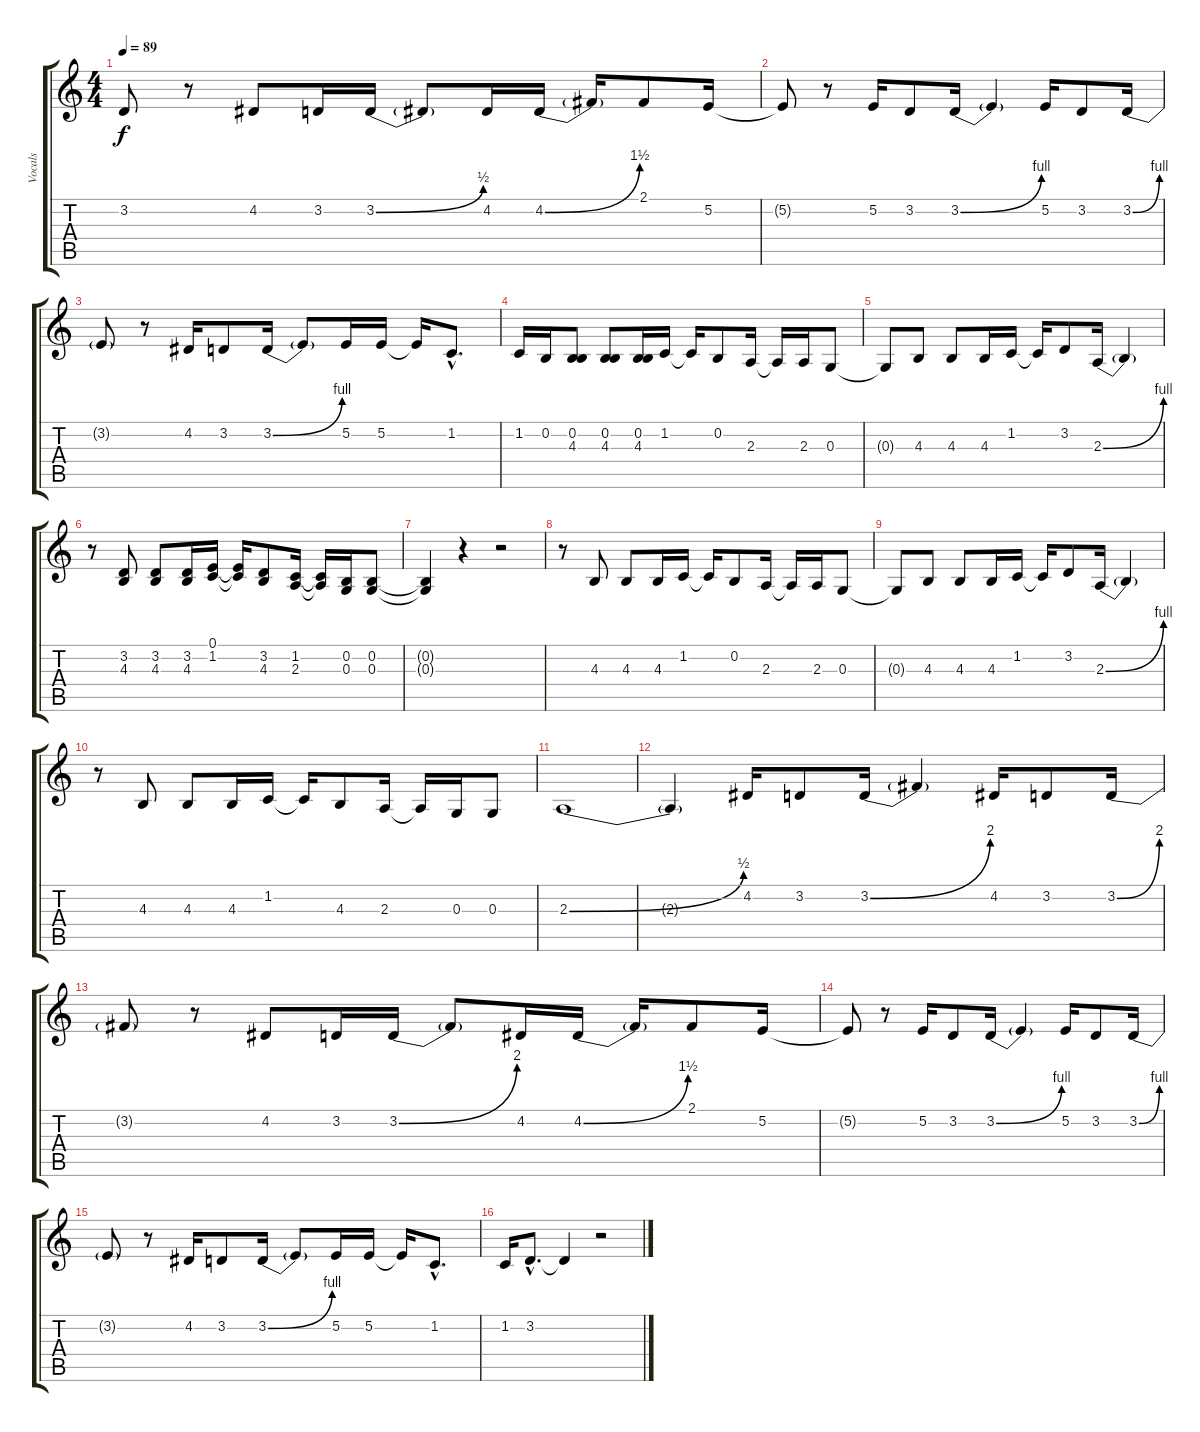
\track ("Vocals" "Vocals") {instrument sitar}
\staff {score tabs}
\tuning (E4 B3 G3 D3 A2 E2) {hide}
\ts (4 4)
\tempo 89
\clef g2
\ks c
3.2{t}.8{dy f} r.8 4.2.8 3.2.16 3.2{be (bend 0 0 60 2)}.16 3.2{t}.8 4.2.16 4.2{be (bend 0 0 60 6)}.16 4.2{t}.16 2.1.8 5.2.16 |
5.2{t}.8 r.8 5.2.16 3.2.8 3.2{be (bend 0 0 60 4)}.16 3.2{t}.4 5.2.16 3.2.8 3.2{be (bend 0 0 60 4)}.16 |
3.2{t}.8 r.8 4.2.16 3.2.8 3.2{be (bend 0 0 60 4)}.16 3.2{t}.8 5.2.16 5.2.16 5.2{t}.16 1.2{hac}.8{d} |
1.2.16 0.2.16 (0.2 4.3).8 (0.2 4.3).8 (0.2 4.3).16 1.2.16 1.2{t}.16 0.2.8 2.3.16 2.3{t}.16 2.3.16 0.3.8 |
0.3{t}.8 4.3.8 4.3.8 4.3.16 1.2.16 1.2{t}.16 3.2.8 2.3{be (bend 0 0 60 4)}.16 2.3{t}.4 |
r.8 (3.2 4.3).8 (3.2 4.3).8 (3.2 4.3).16 (0.1 1.2).16 (0.1{t} 1.2{t}).16 (3.2 4.3).8 (1.2 2.3).16 (1.2{t} 2.3{t}).16 (0.2 0.3).16 (0.2 0.3).8 |
(0.2{t} 0.3{t}).4 r.4 r.2 |
r.8 4.3.8 4.3.8 4.3.16 1.2.16 1.2{t}.16 0.2.8 2.3.16 2.3{t}.16 2.3.16 0.3.8 |
0.3{t}.8 4.3.8 4.3.8 4.3.16 1.2.16 1.2{t}.16 3.2.8 2.3{be (bend 0 0 60 4)}.16 2.3{t}.4 |
r.8 4.3.8 4.3.8 4.3.16 1.2.16 1.2{t}.16 4.3.8 2.3.16 2.3{t}.16 0.3.16 0.3.8 |
2.3{be (bend 0 0 60 2)}.1 |
2.3{t}.4 4.2.16 3.2.8 3.2{be (bend 0 0 60 8)}.16 3.2{t}.4 4.2.16 3.2.8 3.2{be (bend 0 0 60 8)}.16 |
3.2{t}.8 r.8 4.2.8 3.2.16 3.2{be (bend 0 0 60 8)}.16 3.2{t}.8 4.2.16 4.2{be (bend 0 0 60 6)}.16 4.2{t}.16 2.1.8 5.2.16 |
5.2{t}.8 r.8 5.2.16 3.2.8 3.2{be (bend 0 0 60 4)}.16 3.2{t}.4 5.2.16 3.2.8 3.2{be (bend 0 0 60 4)}.16 |
3.2{t}.8 r.8 4.2.16 3.2.8 3.2{be (bend 0 0 60 4)}.16 3.2{t}.8 5.2.16 5.2.16 5.2{t}.16 1.2{hac}.8{d} |
1.2.16 3.2{hac}.8{d} 3.2{t}.4 r.2
